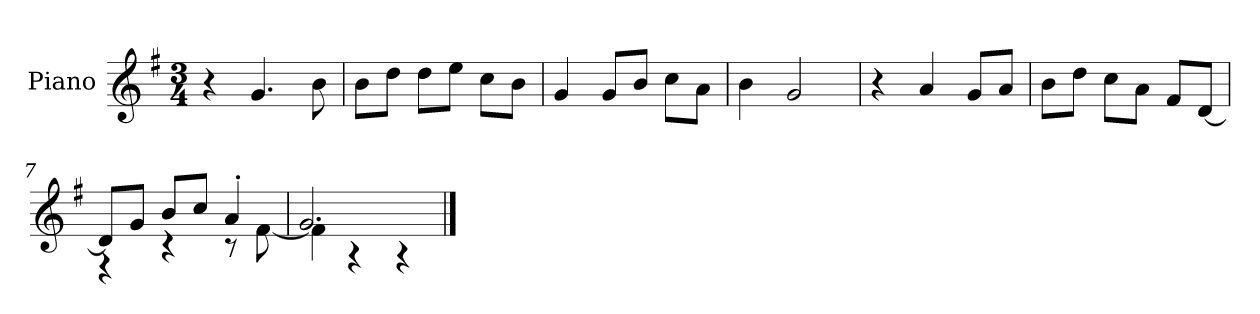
**kern
*part1
*staff1
*I"Piano
*I'P-no
*clefG2
*k[f#]
*M3/4
*MM179
=1
4r
4.g/
8b\
=2
8b\L
8dd\J
8dd\L
8ee\J
8cc\L
8b\J
=3
4g/
8g/L
8b/J
8cc\L
8a\J
=4
4b\
2g/
=5
4r
4a/
8g/L
8a/J
=6
8b\L
8dd\J
8cc\L
8a\J
8f#/L
[8d/J
=7
*^
8d/L]	4r
8g/J	.
8b/L	4r
8cc/J	.
4a'/	8r
.	[8f#\
=8	=8
2.g/	4f#\]
.	4r
.	4r
*v	*v
==
*-
